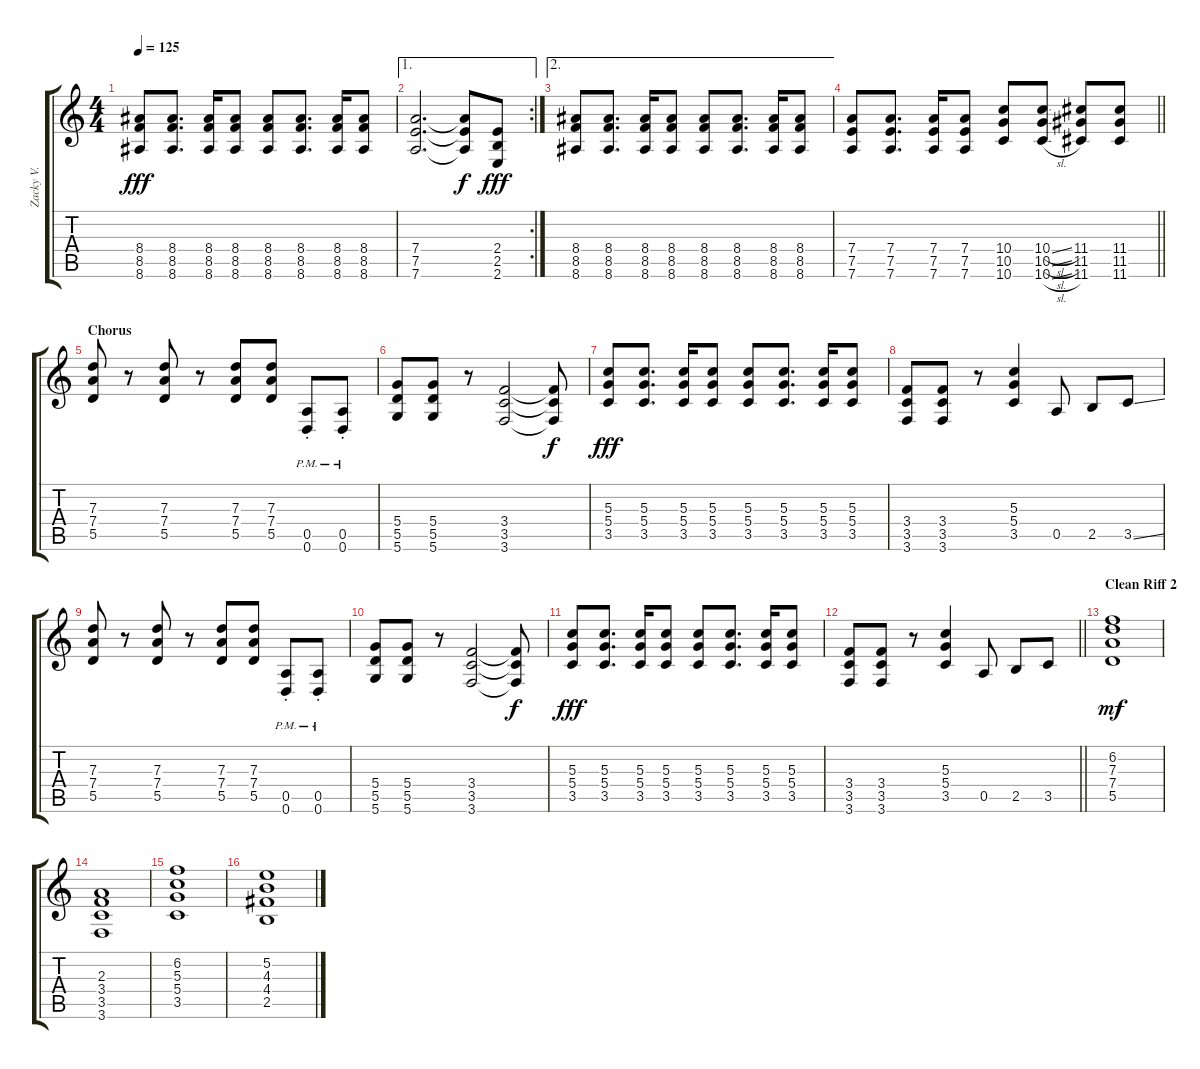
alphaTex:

\track ("Zacky V." "Zacky V.") {instrument distortionguitar}
\staff {score tabs}
\tuning (E4 B3 G3 D3 A2 D2) {hide}
\ts (4 4)
\tempo 125
\clef g2
\ks c
(8.4 8.5 8.6).8{dy fff} (8.4 8.5 8.6).8{d} (8.4 8.5 8.6).16 (8.4 8.5 8.6).8 (8.4 8.5 8.6).8 (8.4 8.5 8.6).8{d} (8.4 8.5 8.6).16 (8.4 8.5 8.6).8 |
\ae 1
\rc 2
(7.4 7.5 7.6).2{d} (7.4{t} 7.5{t} 7.6{t}).8{dy f} (2.4 2.5 2.6).8{dy fff} |
\ae 2
(8.4 8.5 8.6).8 (8.4 8.5 8.6).8{d} (8.4 8.5 8.6).16 (8.4 8.5 8.6).8 (8.4 8.5 8.6).8 (8.4 8.5 8.6).8{d} (8.4 8.5 8.6).16 (8.4 8.5 8.6).8 |
\barLineRight lightlight
(7.4 7.5 7.6).8 (7.4 7.5 7.6).8{d} (7.4 7.5 7.6).16 (7.4 7.5 7.6).8 (10.4 10.5 10.6).8 (10.4{sl} 10.5{sl} 10.6{sl}).8 (11.4 11.5 11.6).8 (11.4 11.5 11.6).8 |
\section ("" "Chorus")
(7.3 7.4 5.5).8 r.8 (7.3 7.4 5.5).8 r.8 (7.3 7.4 5.5).8 (7.3 7.4 5.5).8 (0.5{st} 0.6{pm}).8 (0.5{st} 0.6{pm}).8 |
(5.4 5.5 5.6).8 (5.4 5.5 5.6).8 r.8 (3.4 3.5 3.6).2 (3.4{t} 3.5{t} 3.6{t}).8{dy f} |
(5.3 5.4 3.5).8{dy fff} (5.3 5.4 3.5).8{d} (5.3 5.4 3.5).16 (5.3 5.4 3.5).8 (5.3 5.4 3.5).8 (5.3 5.4 3.5).8{d} (5.3 5.4 3.5).16 (5.3 5.4 3.5).8 |
(3.4 3.5 3.6).8 (3.4 3.5 3.6).8 r.8 (5.3 5.4 3.5).4 0.5.8 2.5.8 3.5{ss}.8 |
(7.3 7.4 5.5).8 r.8 (7.3 7.4 5.5).8 r.8 (7.3 7.4 5.5).8 (7.3 7.4 5.5).8 (0.5{st} 0.6{pm}).8 (0.5{st} 0.6{pm}).8 |
(5.4 5.5 5.6).8 (5.4 5.5 5.6).8 r.8 (3.4 3.5 3.6).2 (3.4{t} 3.5{t} 3.6{t}).8{dy f} |
(5.3 5.4 3.5).8{dy fff} (5.3 5.4 3.5).8{d} (5.3 5.4 3.5).16 (5.3 5.4 3.5).8 (5.3 5.4 3.5).8 (5.3 5.4 3.5).8{d} (5.3 5.4 3.5).16 (5.3 5.4 3.5).8 |
\barLineRight lightlight
(3.4 3.5 3.6).8 (3.4 3.5 3.6).8 r.8 (5.3 5.4 3.5).4 0.5.8 2.5.8 3.5.8 |
\section ("" "Clean Riff 2")
(6.2 7.3 7.4 5.5).1{dy mf} |
(2.3 3.4 3.5 3.6).1 |
(6.2 5.3 5.4 3.5).1 |
(5.2 4.3 4.4 2.5).1
